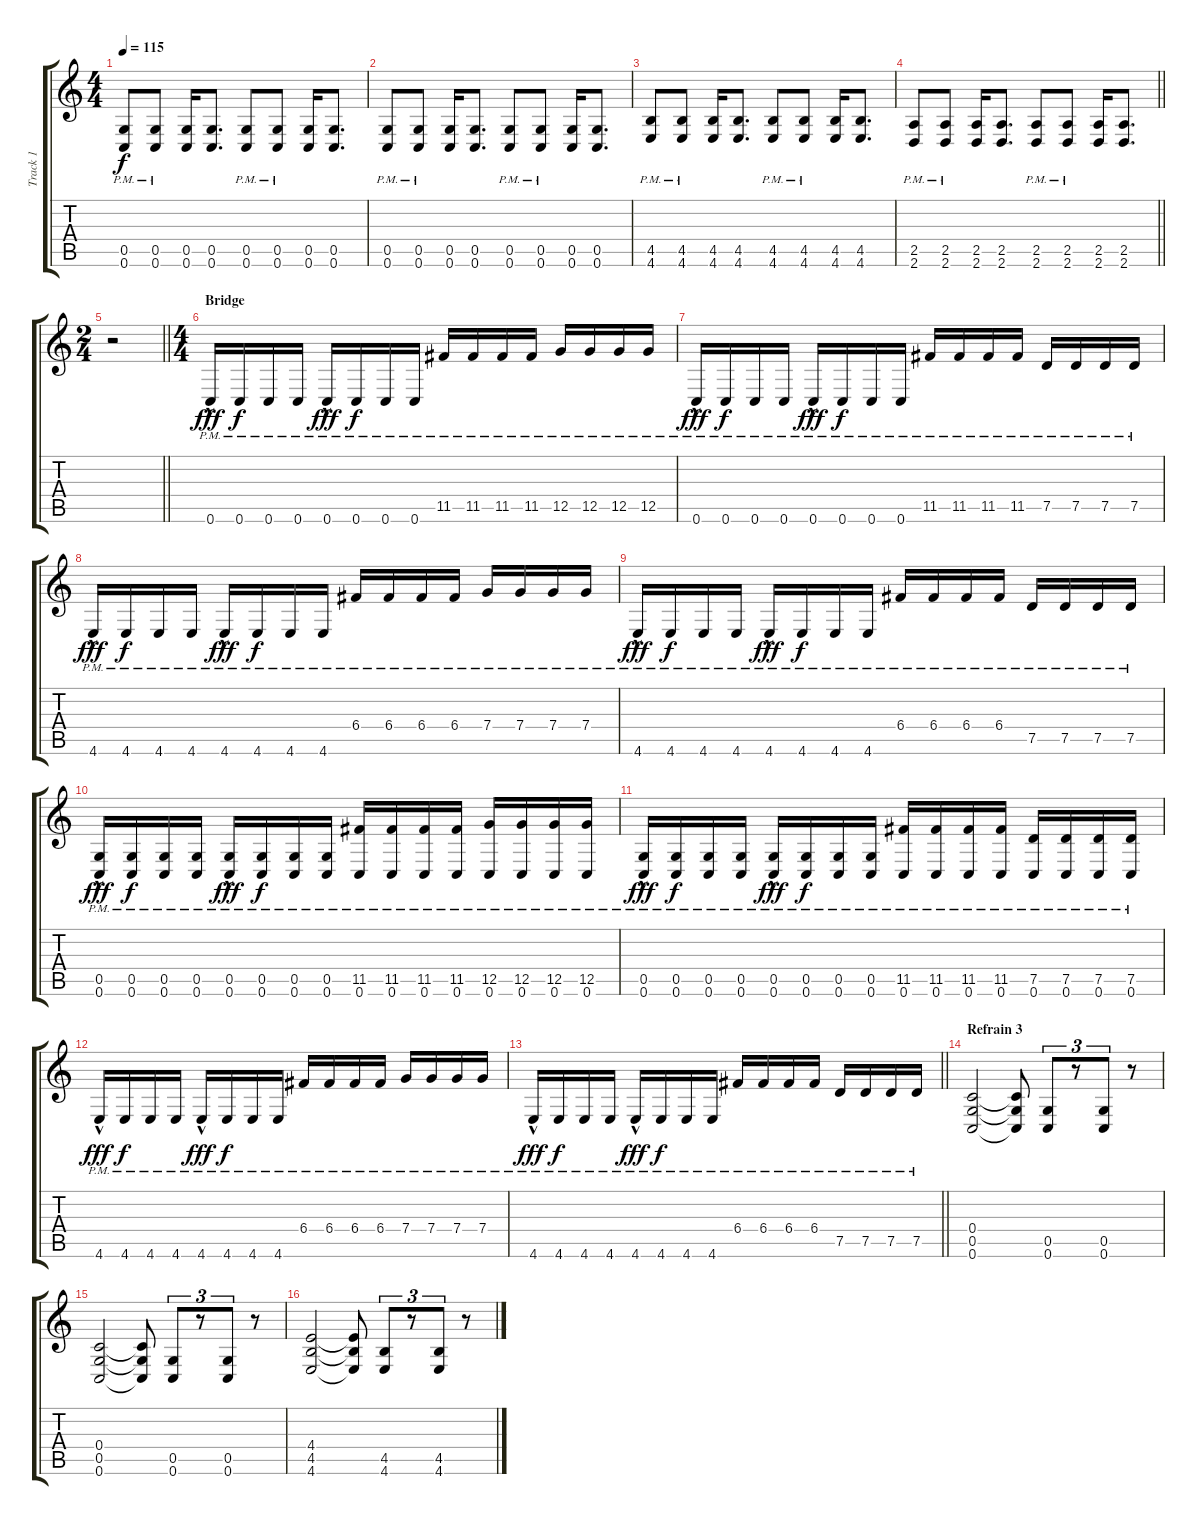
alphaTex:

\track ("Track 1" "Track 1") {instrument distortionguitar}
\staff {score tabs}
\tuning (D4 A3 F3 C3 G2 C2) {hide}
\ts (4 4)
\tempo 115
\clef g2
\ks c
(0.5{pm} 0.6{pm}).8{dy f} (0.5{pm} 0.6{pm}).8 (0.5 0.6).16 (0.5 0.6).8{d} (0.5{pm} 0.6{pm}).8 (0.5{pm} 0.6{pm}).8 (0.5 0.6).16 (0.5 0.6).8{d} |
(0.5{pm} 0.6{pm}).8 (0.5{pm} 0.6{pm}).8 (0.5 0.6).16 (0.5 0.6).8{d} (0.5{pm} 0.6{pm}).8 (0.5{pm} 0.6{pm}).8 (0.5 0.6).16 (0.5 0.6).8{d} |
(4.5{pm} 4.6{pm}).8 (4.5{pm} 4.6{pm}).8 (4.5 4.6).16 (4.5 4.6).8{d} (4.5{pm} 4.6{pm}).8 (4.5{pm} 4.6{pm}).8 (4.5 4.6).16 (4.5 4.6).8{d} |
\barLineRight lightlight
(2.5{pm} 2.6{pm}).8 (2.5{pm} 2.6{pm}).8 (2.5 2.6).16 (2.5 2.6).8{d} (2.5{pm} 2.6{pm}).8 (2.5{pm} 2.6{pm}).8 (2.5 2.6).16 (2.5 2.6).8{d} |
\ts (2 4)
\barLineRight lightlight
r.2 |
\ts (4 4)
\section ("" "Bridge")
0.6{hac pm}.16{dy fff} 0.6{pm}.16{dy f} 0.6{pm}.16 0.6{pm}.16 0.6{hac pm}.16{dy fff} 0.6{pm}.16{dy f} 0.6{pm}.16 0.6{pm}.16 11.5{pm}.16 11.5{pm}.16 11.5{pm}.16 11.5{pm}.16 12.5{pm}.16 12.5{pm}.16 12.5{pm}.16 12.5{pm}.16 |
0.6{hac pm}.16{dy fff} 0.6{pm}.16{dy f} 0.6{pm}.16 0.6{pm}.16 0.6{hac pm}.16{dy fff} 0.6{pm}.16{dy f} 0.6{pm}.16 0.6{pm}.16 11.5{pm}.16 11.5{pm}.16 11.5{pm}.16 11.5{pm}.16 7.5{pm}.16 7.5{pm}.16 7.5{pm}.16 7.5{pm}.16 |
4.6{hac pm}.16{dy fff} 4.6{pm}.16{dy f} 4.6{pm}.16 4.6{pm}.16 4.6{hac pm}.16{dy fff} 4.6{pm}.16{dy f} 4.6{pm}.16 4.6{pm}.16 6.4{pm}.16 6.4{pm}.16 6.4{pm}.16 6.4{pm}.16 7.4{pm}.16 7.4{pm}.16 7.4{pm}.16 7.4{pm}.16 |
4.6{hac pm}.16{dy fff} 4.6{pm}.16{dy f} 4.6{pm}.16 4.6{pm}.16 4.6{hac pm}.16{dy fff} 4.6{pm}.16{dy f} 4.6{pm}.16 4.6{pm}.16 6.4{pm}.16 6.4{pm}.16 6.4{pm}.16 6.4{pm}.16 7.5{pm}.16 7.5{pm}.16 7.5{pm}.16 7.5{pm}.16 |
(0.5 0.6{hac pm}).16{dy fff} (0.5 0.6{pm}).16{dy f} (0.5 0.6{pm}).16 (0.5 0.6{pm}).16 (0.5 0.6{hac pm}).16{dy fff} (0.5 0.6{pm}).16{dy f} (0.5 0.6{pm}).16 (0.5 0.6{pm}).16 (11.5{pm} 0.6).16 (11.5{pm} 0.6).16 (11.5{pm} 0.6).16 (11.5{pm} 0.6).16 (12.5{pm} 0.6).16 (12.5{pm} 0.6).16 (12.5{pm} 0.6).16 (12.5{pm} 0.6).16 |
(0.5 0.6{hac pm}).16{dy fff} (0.5 0.6{pm}).16{dy f} (0.5 0.6{pm}).16 (0.5 0.6{pm}).16 (0.5 0.6{hac pm}).16{dy fff} (0.5 0.6{pm}).16{dy f} (0.5 0.6{pm}).16 (0.5 0.6{pm}).16 (11.5{pm} 0.6).16 (11.5{pm} 0.6).16 (11.5{pm} 0.6).16 (11.5{pm} 0.6).16 (7.5{pm} 0.6).16 (7.5{pm} 0.6).16 (7.5{pm} 0.6).16 (7.5{pm} 0.6).16 |
4.6{hac pm}.16{dy fff} 4.6{pm}.16{dy f} 4.6{pm}.16 4.6{pm}.16 4.6{hac pm}.16{dy fff} 4.6{pm}.16{dy f} 4.6{pm}.16 4.6{pm}.16 6.4{pm}.16 6.4{pm}.16 6.4{pm}.16 6.4{pm}.16 7.4{pm}.16 7.4{pm}.16 7.4{pm}.16 7.4{pm}.16 |
\barLineRight lightlight
4.6{hac pm}.16{dy fff} 4.6{pm}.16{dy f} 4.6{pm}.16 4.6{pm}.16 4.6{hac pm}.16{dy fff} 4.6{pm}.16{dy f} 4.6{pm}.16 4.6{pm}.16 6.4{pm}.16 6.4{pm}.16 6.4{pm}.16 6.4{pm}.16 7.5{pm}.16 7.5{pm}.16 7.5{pm}.16 7.5{pm}.16 |
\section ("" "Refrain 3")
(0.4 0.5 0.6).2 (0.4{t} 0.5{t} 0.6{t}).8 (0.5 0.6).8{tu (3 2)} r.8{tu (3 2)} (0.5 0.6).8{tu (3 2)} r.8 |
(0.4 0.5 0.6).2 (0.4{t} 0.5{t} 0.6{t}).8 (0.5 0.6).8{tu (3 2)} r.8{tu (3 2)} (0.5 0.6).8{tu (3 2)} r.8 |
(4.4 4.5 4.6).2 (4.4{t} 4.5{t} 4.6{t}).8 (4.5 4.6).8{tu (3 2)} r.8{tu (3 2)} (4.5 4.6).8{tu (3 2)} r.8
